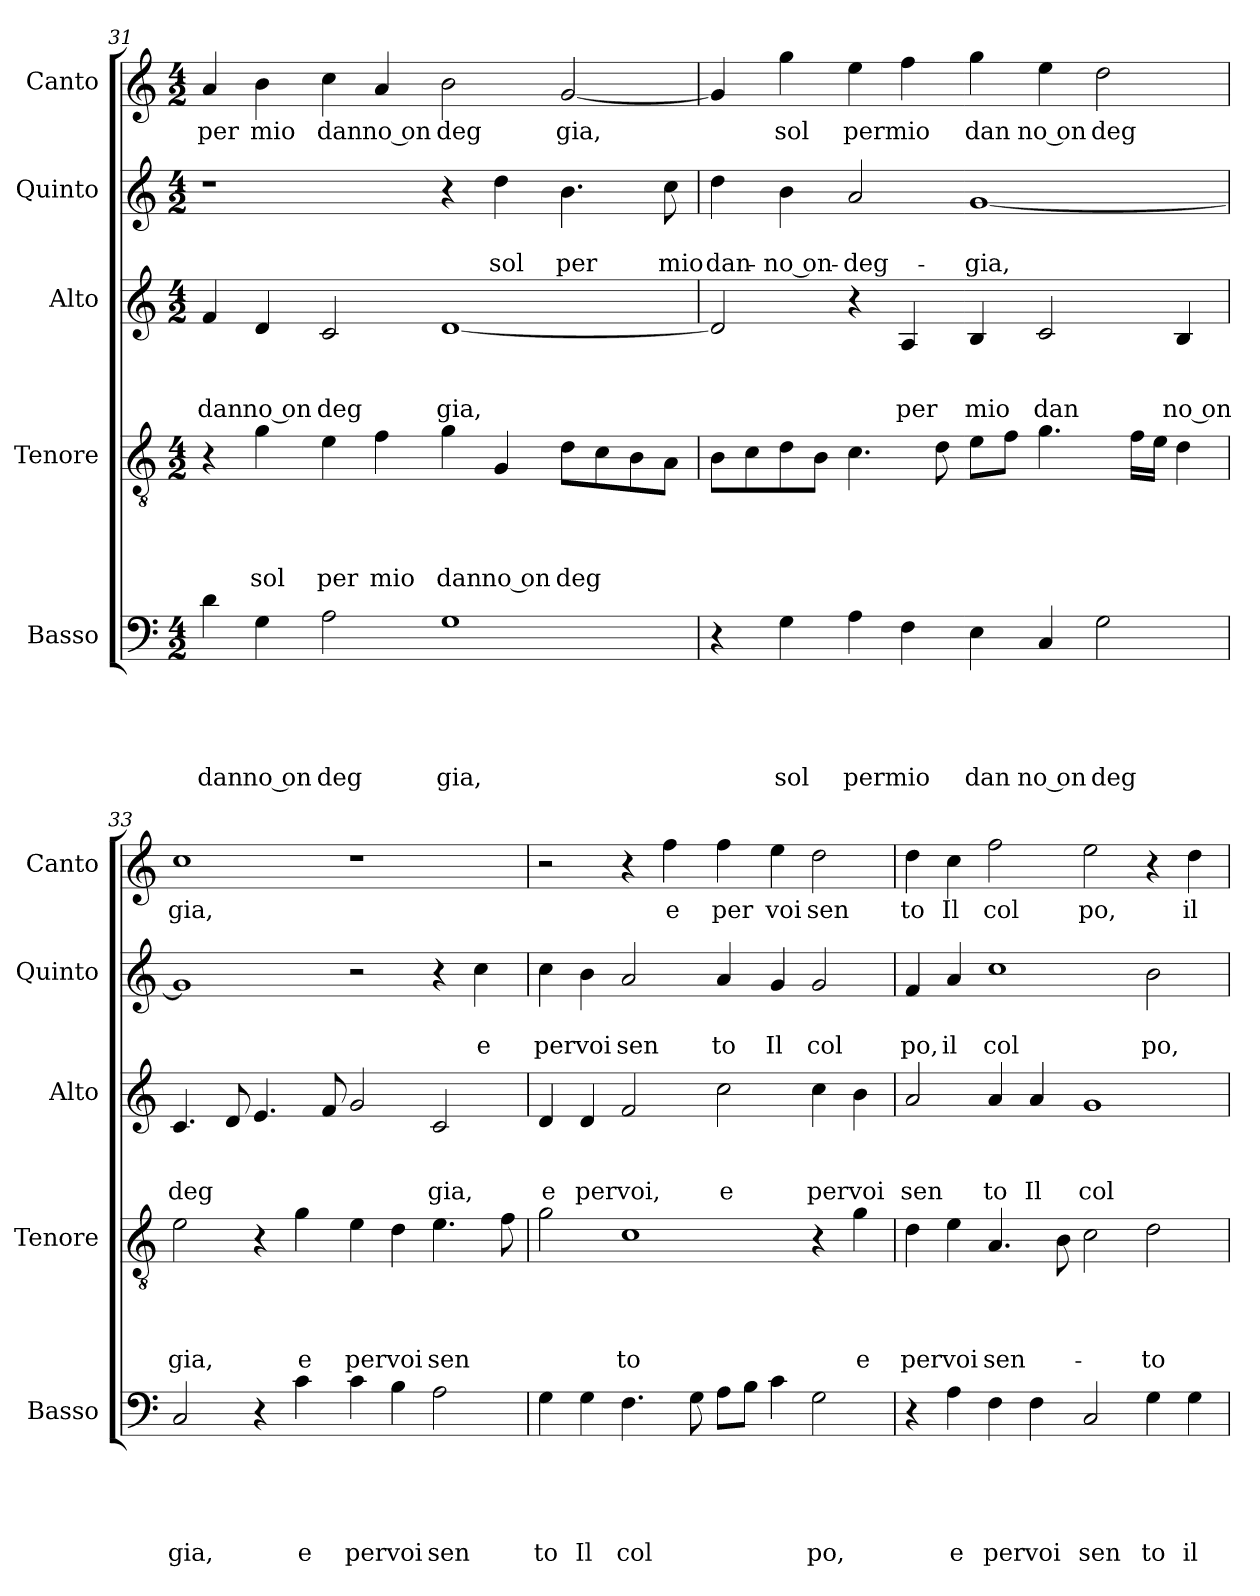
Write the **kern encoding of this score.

**kern	**text	**text	**text	**text	**text	**kern	**text	**text	**text	**text	**kern	**text	**text	**text	**kern	**text	**text	**kern	**text
*part5	*part5	*part5	*part5	*part5	*part5	*part4	*part4	*part4	*part4	*part4	*part3	*part3	*part3	*part3	*part2	*part2	*part2	*part1	*part1
*staff5	*staff5	*staff5	*staff5	*staff5	*staff5	*staff4	*staff4	*staff4	*staff4	*staff4	*staff3	*staff3	*staff3	*staff3	*staff2	*staff2	*staff2	*staff1	*staff1
*I"Basso	*	*	*	*	*	*I"Tenore	*	*	*	*	*I"Alto	*	*	*	*I"Quinto	*	*	*I"Canto	*
*I'Basso	*	*	*	*	*	*I'Tenore	*	*	*	*	*I'Alto	*	*	*	*I'Quinto	*	*	*I'Canto	*
*clefF4	*	*	*	*	*	*clefGv2	*	*	*	*	*clefG2	*	*	*	*clefG2	*	*	*clefG2	*
*k[]	*	*	*	*	*	*k[]	*	*	*	*	*k[]	*	*	*	*k[]	*	*	*k[]	*
*C:	*	*	*	*	*	*C:	*	*	*	*	*C:	*	*	*	*C:	*	*	*C:	*
*M4/2	*	*	*	*	*	*M4/2	*	*	*	*	*M4/2	*	*	*	*M4/2	*	*	*M4/2	*
=31	=31	=31	=31	=31	=31	=31	=31	=31	=31	=31	=31	=31	=31	=31	=31	=31	=31	=31	=31
!	!	!	!	!	!LO:LY:b	!	!	!	!	!	!	!	!	!LO:LY:b	!	!	!	!	!LO:LY:b
4d\	.	.	.	.	dan	4r	.	.	.	.	4f/	.	.	dan	1r	.	.	4a/	per
!	!	!	!	!	!LO:LY:b:rj	!	!	!	!	!LO:LY:b	!	!	!	!LO:LY:b:rj	!	!	!	!	!LO:LY:b
4G\	.	.	.	.	no on	4g\	.	.	.	sol	4d/	.	.	no on	.	.	.	4b\	mio
!	!	!	!	!	!LO:LY:b	!	!	!	!	!LO:LY:b	!	!	!	!LO:LY:b	!	!	!	!	!LO:LY:b
2A\	.	.	.	.	deg	4e\	.	.	.	per	2c/	.	.	deg	.	.	.	4cc\	dan
!	!	!	!	!	!	!	!	!	!	!LO:LY:b	!	!	!	!	!	!	!	!	!LO:LY:b:rj
.	.	.	.	.	.	4f\	.	.	.	mio	.	.	.	.	.	.	.	4a/	no on
!	!	!	!	!	!LO:LY:b	!	!	!	!	!LO:LY:b	!	!	!	!LO:LY:b	!	!	!	!	!LO:LY:b
1G	.	.	.	.	gia,	4g\	.	.	.	dan	[<1d	.	.	gia,	4r	.	.	2b\	deg
!	!	!	!	!	!	!	!	!	!	!LO:LY:b:rj	!	!	!	!	!	!	!LO:LY:b	!	!
.	.	.	.	.	.	4G/	.	.	.	no on	.	.	.	.	4dd\	.	sol	.	.
!	!	!	!	!	!	!	!	!	!	!LO:LY:b	!	!	!	!	!	!	!LO:LY:b	!	!LO:LY:b
.	.	.	.	.	.	8d\L	.	.	.	deg	.	.	.	.	4.b\	.	per	[<2g/	gia,
.	.	.	.	.	.	8c\	.	.	.	.	.	.	.	.	.	.	.	.	.
.	.	.	.	.	.	8B\	.	.	.	.	.	.	.	.	.	.	.	.	.
!	!	!	!	!	!	!	!	!	!	!	!	!	!	!	!	!	!LO:LY:b	!	!
.	.	.	.	.	.	8A\J	.	.	.	.	.	.	.	.	8cc\	.	mio	.	.
=32	=32	=32	=32	=32	=32	=32	=32	=32	=32	=32	=32	=32	=32	=32	=32	=32	=32	=32	=32
!	!	!	!	!	!	!	!	!	!	!	!	!	!	!	!	!	!LO:LY:b	!	!
4r	.	.	.	.	.	8B\L	.	.	.	.	2d/]	.	.	.	4dd\	.	dan-	4g/]	.
.	.	.	.	.	.	8c\	.	.	.	.	.	.	.	.	.	.	.	.	.
!	!	!	!	!	!LO:LY:b	!	!	!	!	!	!	!	!	!	!	!	!LO:LY:b:rj	!	!LO:LY:b
4G\	.	.	.	.	sol	8d\	.	.	.	.	.	.	.	.	4b\	.	-no on-	4gg\	sol
.	.	.	.	.	.	8B\J	.	.	.	.	.	.	.	.	.	.	.	.	.
!	!	!	!	!	!LO:LY:b	!	!	!	!	!	!	!	!	!	!	!	!LO:LY:b	!	!LO:LY:b
4A\	.	.	.	.	permio	4.c\	.	.	.	.	4r	.	.	.	2a/	.	-deg-	4ee\	permio
!	!	!	!	!	!	!	!	!	!	!	!	!	!	!LO:LY:b	!	!	!	!	!
4F\	.	.	.	.	.	.	.	.	.	.	4A/	.	.	per	.	.	.	4ff\	.
.	.	.	.	.	.	8d\	.	.	.	.	.	.	.	.	.	.	.	.	.
!	!	!	!	!	!LO:LY:b	!	!	!	!	!	!	!	!	!LO:LY:b	!	!	!LO:LY:b	!	!LO:LY:b
4E\	.	.	.	.	dan	8e\L	.	.	.	.	4B/	.	.	mio	[<1g	.	-gia,	4gg\	dan
.	.	.	.	.	.	8f\J	.	.	.	.	.	.	.	.	.	.	.	.	.
!	!	!	!	!	!LO:LY:b:rj	!	!	!	!	!	!	!	!	!LO:LY:b	!	!	!	!	!LO:LY:b:rj
4C/	.	.	.	.	no on	4.g\	.	.	.	.	2c/	.	.	dan	.	.	.	4ee\	no on
!	!	!	!	!	!LO:LY:b	!	!	!	!	!	!	!	!	!	!	!	!	!	!LO:LY:b
2G\	.	.	.	.	deg	.	.	.	.	.	.	.	.	.	.	.	.	2dd\	deg
.	.	.	.	.	.	16f\LL	.	.	.	.	.	.	.	.	.	.	.	.	.
.	.	.	.	.	.	16e\JJ	.	.	.	.	.	.	.	.	.	.	.	.	.
!	!	!	!	!	!	!	!	!	!	!	!	!	!	!LO:LY:b:rj	!	!	!	!	!
.	.	.	.	.	.	4d\	.	.	.	.	4B/	.	.	no on	.	.	.	.	.
=33	=33	=33	=33	=33	=33	=33	=33	=33	=33	=33	=33	=33	=33	=33	=33	=33	=33	=33	=33
!	!	!	!	!	!LO:LY:b	!	!	!	!	!LO:LY:b	!	!	!	!LO:LY:b	!	!	!	!	!LO:LY:b
2C/	.	.	.	.	gia,	2e\	.	.	.	gia,	4.c/	.	.	deg	1g]	.	.	1cc	gia,
.	.	.	.	.	.	.	.	.	.	.	8d/	.	.	.	.	.	.	.	.
4r	.	.	.	.	.	4r	.	.	.	.	4.e/	.	.	.	.	.	.	.	.
!	!	!	!	!	!LO:LY:b	!	!	!	!	!LO:LY:b	!	!	!	!	!	!	!	!	!
4c\	.	.	.	.	e	4g\	.	.	.	e	.	.	.	.	.	.	.	.	.
.	.	.	.	.	.	.	.	.	.	.	8f/	.	.	.	.	.	.	.	.
!	!	!	!	!	!LO:LY:b	!	!	!	!	!LO:LY:b	!	!	!	!	!	!	!	!	!
4c\	.	.	.	.	pervoi	4e\	.	.	.	pervoi	2g/	.	.	.	2r	.	.	1r	.
4B\	.	.	.	.	.	4d\	.	.	.	.	.	.	.	.	.	.	.	.	.
!	!	!	!	!	!LO:LY:b	!	!	!	!	!LO:LY:b	!	!	!	!LO:LY:b	!	!	!	!	!
2A\	.	.	.	.	sen	4.e\	.	.	.	sen	2c/	.	.	gia,	4r	.	.	.	.
!	!	!	!	!	!	!	!	!	!	!	!	!	!	!	!	!	!LO:LY:b	!	!
.	.	.	.	.	.	.	.	.	.	.	.	.	.	.	4cc\	.	e	.	.
.	.	.	.	.	.	8f\	.	.	.	.	.	.	.	.	.	.	.	.	.
!!LO:LB:g=z
=34	=34	=34	=34	=34	=34	=34	=34	=34	=34	=34	=34	=34	=34	=34	=34	=34	=34	=34	=34
!	!	!	!	!	!LO:LY:b	!	!	!	!	!	!	!	!	!LO:LY:b	!	!	!LO:LY:b	!	!
4G\	.	.	.	.	to	2g\	.	.	.	.	4d/	.	.	e	4cc\	.	pervoi	2r	.
!	!	!	!	!	!LO:LY:b	!	!	!	!	!	!	!	!	!LO:LY:b	!	!	!	!	!
4G\	.	.	.	.	Il	.	.	.	.	.	4d/	.	.	pervoi,	4b\	.	.	.	.
!	!	!	!	!	!LO:LY:b	!	!	!	!	!LO:LY:b	!	!	!	!	!	!	!LO:LY:b	!	!
4.F\	.	.	.	.	col	1c	.	.	.	to	2f/	.	.	.	2a/	.	sen	4r	.
!	!	!	!	!	!	!	!	!	!	!	!	!	!	!	!	!	!	!	!LO:LY:b
.	.	.	.	.	.	.	.	.	.	.	.	.	.	.	.	.	.	4ff\	e
8G\	.	.	.	.	.	.	.	.	.	.	.	.	.	.	.	.	.	.	.
!	!	!	!	!	!	!	!	!	!	!	!	!	!	!LO:LY:b	!	!	!LO:LY:b	!	!LO:LY:b
8A\L	.	.	.	.	.	.	.	.	.	.	2cc\	.	.	e	4a/	.	to	4ff\	per
8B\J	.	.	.	.	.	.	.	.	.	.	.	.	.	.	.	.	.	.	.
!	!	!	!	!	!	!	!	!	!	!	!	!	!	!	!	!	!LO:LY:b	!	!LO:LY:b
4c\	.	.	.	.	.	.	.	.	.	.	.	.	.	.	4g/	.	Il	4ee\	voi
!	!	!	!	!	!LO:LY:b	!	!	!	!	!	!	!	!	!LO:LY:b	!	!	!LO:LY:b	!	!LO:LY:b
2G\	.	.	.	.	po,	4r	.	.	.	.	4cc\	.	.	pervoi	2g/	.	col	2dd\	sen
!	!	!	!	!	!	!	!	!	!	!LO:LY:b	!	!	!	!	!	!	!	!	!
.	.	.	.	.	.	4g\	.	.	.	e	4b\	.	.	.	.	.	.	.	.
=35	=35	=35	=35	=35	=35	=35	=35	=35	=35	=35	=35	=35	=35	=35	=35	=35	=35	=35	=35
!	!	!	!	!	!	!	!	!	!	!LO:LY:b	!	!	!	!LO:LY:b	!	!	!LO:LY:b	!	!LO:LY:b
4r	.	.	.	.	.	4d\	.	.	.	pervoi	2a/	.	.	sen	4f/	.	po,	4dd\	to
!	!	!	!	!	!LO:LY:b	!	!	!	!	!	!	!	!	!	!	!	!LO:LY:b	!	!LO:LY:b
4A\	.	.	.	.	e	4e\	.	.	.	.	.	.	.	.	4a/	.	il	4cc\	Il
!	!	!	!	!	!LO:LY:b	!	!	!	!	!LO:LY:b	!	!	!	!LO:LY:b	!	!	!LO:LY:b	!	!LO:LY:b
4F\	.	.	.	.	pervoi	4.A/	.	.	.	sen-	4a/	.	.	to	1cc	.	col	2ff\	col
!	!	!	!	!	!	!	!	!	!	!	!	!	!	!LO:LY:b	!	!	!	!	!
4F\	.	.	.	.	.	.	.	.	.	.	4a/	.	.	Il	.	.	.	.	.
.	.	.	.	.	.	8B\	.	.	.	.	.	.	.	.	.	.	.	.	.
!	!	!	!	!	!LO:LY:b	!	!	!	!	!	!	!	!	!LO:LY:b	!	!	!	!	!LO:LY:b
2C/	.	.	.	.	sen	2c\	.	.	.	.	1g	.	.	col	.	.	.	2ee\	po,
!	!	!	!	!	!LO:LY:b	!	!	!	!	!LO:LY:b	!	!	!	!	!	!	!LO:LY:b	!	!
4G\	.	.	.	.	to	2d\	.	.	.	-to	.	.	.	.	2b\	.	po,	4r	.
!	!	!	!	!	!LO:LY:b	!	!	!	!	!	!	!	!	!	!	!	!	!	!LO:LY:b
4G\	.	.	.	.	il	.	.	.	.	.	.	.	.	.	.	.	.	4dd\	il
=	=	=	=	=	=	=	=	=	=	=	=	=	=	=	=	=	=	=	=
*-	*-	*-	*-	*-	*-	*-	*-	*-	*-	*-	*-	*-	*-	*-	*-	*-	*-	*-	*-
